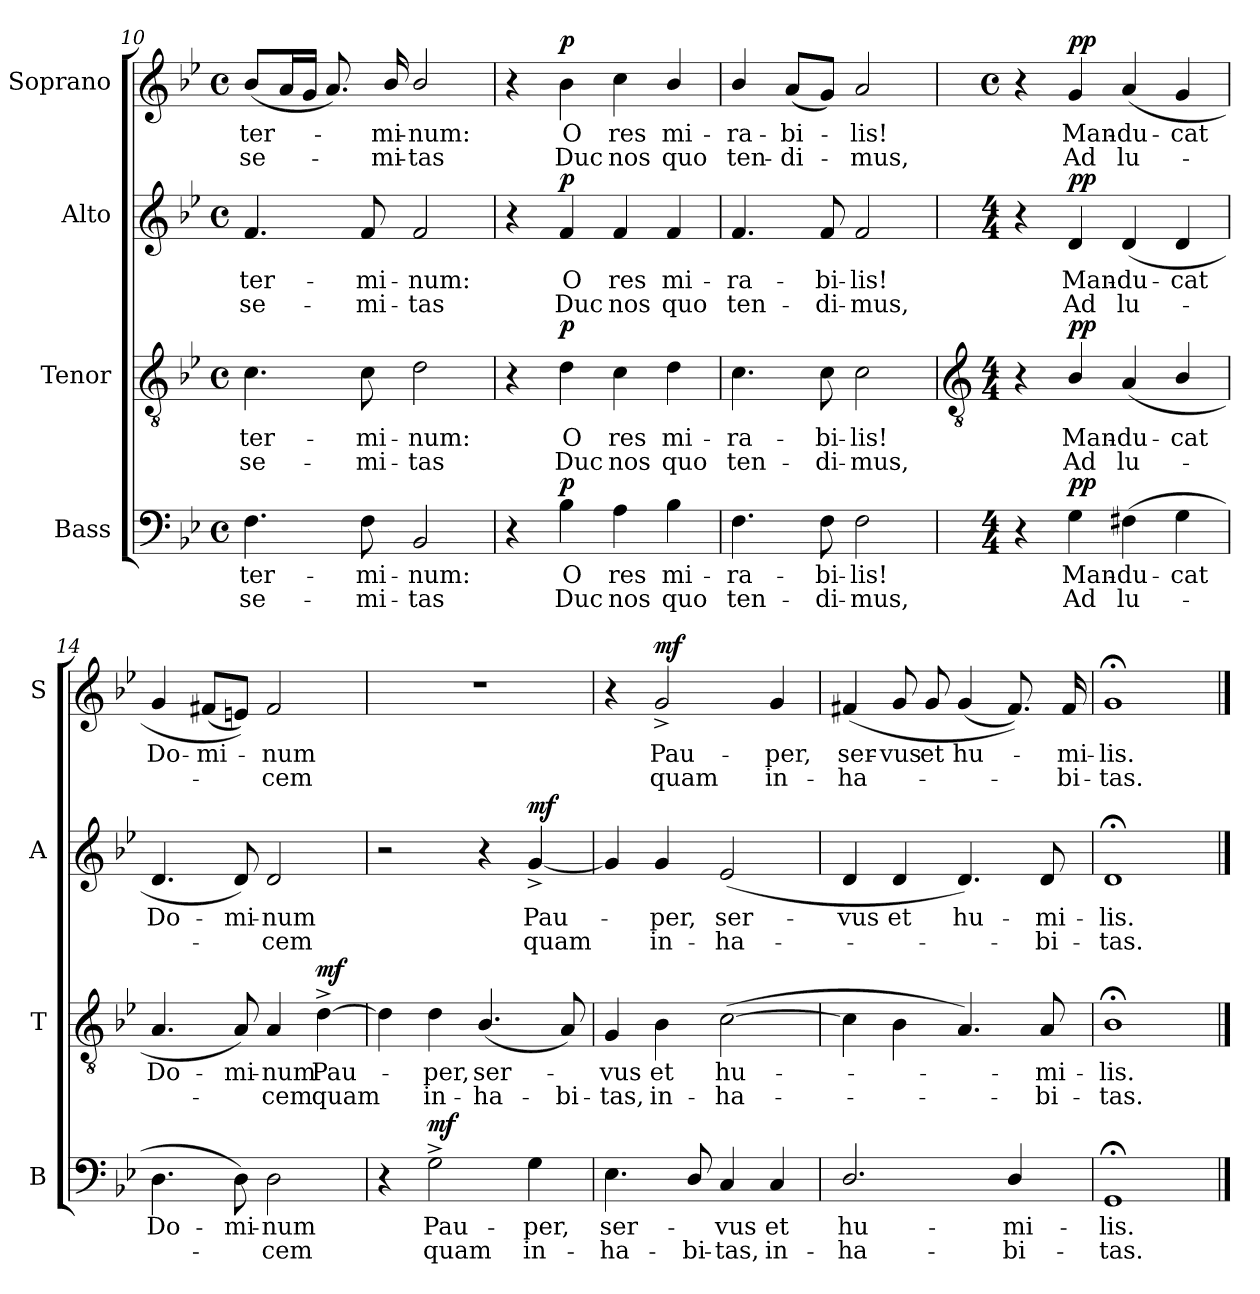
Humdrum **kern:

**kern	**text	**text	**dynam	**kern	**text	**text	**dynam	**kern	**text	**text	**dynam	**kern	**text	**text	**dynam
*part4	*part4	*part4	*part4	*part3	*part3	*part3	*part3	*part2	*part2	*part2	*part2	*part1	*part1	*part1	*part1
*staff4	*staff4	*staff4	*staff4	*staff3	*staff3	*staff3	*staff3	*staff2	*staff2	*staff2	*staff2	*staff1	*staff1	*staff1	*staff1
*I"Bass	*	*	*	*I"Tenor	*	*	*	*I"Alto	*	*	*	*I"Soprano	*	*	*
*I'B	*	*	*	*I'T	*	*	*	*I'A	*	*	*	*I'S	*	*	*
*clefF4	*	*	*	*clefGv2	*	*	*	*clefG2	*	*	*	*clefG2	*	*	*
*k[b-e-]	*	*	*	*k[b-e-]	*	*	*	*k[b-e-]	*	*	*	*k[b-e-]	*	*	*
*B-:	*	*	*	*B-:	*	*	*	*B-:	*	*	*	*B-:	*	*	*
*M4/4	*	*	*	*M4/4	*	*	*	*M4/4	*	*	*	*M4/4	*	*	*
*met(c)	*	*	*	*met(c)	*	*	*	*met(c)	*	*	*	*met(c)	*	*	*
=10	=10	=10	=10	=10	=10	=10	=10	=10	=10	=10	=10	=10	=10	=10	=10
!	!LO:LY:b	!LO:LY:b	!	!	!LO:LY:b	!LO:LY:b	!	!	!LO:LY:b	!LO:LY:b	!	!	!LO:LY:b	!LO:LY:b	!
4.F	ter-	-se-	.	4.c	ter-	-se-	.	4.f	ter-	-se-	.	(<8b-L	ter-	se-	.
.	.	.	.	.	.	.	.	.	.	.	.	16aL	.	.	.
.	.	.	.	.	.	.	.	.	.	.	.	16gJJ	.	.	.
.	.	.	.	.	.	.	.	.	.	.	.	8.a)	.	.	.
!	!LO:LY:b	!LO:LY:b	!	!	!LO:LY:b	!LO:LY:b	!	!	!LO:LY:b	!LO:LY:b	!	!	!	!	!
8F	-mi-	-mi-	.	8c	-mi-	-mi-	.	8f	-mi-	-mi-	.	.	.	.	.
!	!	!	!	!	!	!	!	!	!	!	!	!	!LO:LY:b	!LO:LY:b	!
.	.	.	.	.	.	.	.	.	.	.	.	16b-/	mi-	-mi-	.
!	!LO:LY:b	!LO:LY:b	!	!	!LO:LY:b	!LO:LY:b	!	!	!LO:LY:b	!LO:LY:b	!	!	!LO:LY:b	!LO:LY:b	!
2BB-	-num:	tas	.	2d	-num:	tas	.	2f	-num:	tas	.	2b-/	-num:	tas	.
=11	=11	=11	=11	=11	=11	=11	=11	=11	=11	=11	=11	=11	=11	=11	=11
4r	.	.	.	4r	.	.	.	4r	.	.	.	4r	.	.	.
!	!LO:LY:b	!LO:LY:b	!LO:DY:b	!	!LO:LY:b	!LO:LY:b	!LO:DY:b	!	!LO:LY:b	!LO:LY:b	!LO:DY:b	!	!LO:LY:b	!LO:LY:b	!LO:DY:b
4B-	O	Duc	p	4d	O	Duc	p	4f	O	Duc	p	4b-\	O	Duc	p
!	!LO:LY:b	!LO:LY:b	!	!	!LO:LY:b	!LO:LY:b	!	!	!LO:LY:b	!LO:LY:b	!	!	!LO:LY:b	!LO:LY:b	!
4A	res	nos	.	4c	res	nos	.	4f	res	nos	.	4cc	res	nos	.
!	!LO:LY:b	!LO:LY:b	!	!	!LO:LY:b	!LO:LY:b	!	!	!LO:LY:b	!LO:LY:b	!	!	!LO:LY:b	!LO:LY:b	!
4B-	mi-	-quo	.	4d	mi-	-quo	.	4f	mi-	-quo	.	4b-/	mi-	-quo	.
=12	=12	=12	=12	=12	=12	=12	=12	=12	=12	=12	=12	=12	=12	=12	=12
!	!LO:LY:b	!LO:LY:b	!	!	!LO:LY:b	!LO:LY:b	!	!	!LO:LY:b	!LO:LY:b	!	!	!LO:LY:b	!LO:LY:b	!
4.F	ra-	-ten-	.	4.c	ra-	-ten-	.	4.f	ra-	-ten-	.	4b-/	ra-	-ten-	.
!	!	!	!	!	!	!	!	!	!	!	!	!	!LO:LY:b	!LO:LY:b	!
.	.	.	.	.	.	.	.	.	.	.	.	(<8aL	-bi-	di-	.
!	!LO:LY:b	!LO:LY:b	!	!	!LO:LY:b	!LO:LY:b	!	!	!LO:LY:b	!LO:LY:b	!	!	!	!	!
8F	-bi-	-di-	.	8c	-bi-	-di-	.	8f	-bi-	-di-	.	8gJ)	.	.	.
!	!LO:LY:b	!LO:LY:b	!	!	!LO:LY:b	!LO:LY:b	!	!	!LO:LY:b	!LO:LY:b	!	!	!LO:LY:b	!LO:LY:b	!
2F	-lis!	mus,	.	2c	-lis!	mus,	.	2f	-lis!	mus,	.	2a	lis!	mus,	.
!!LO:LB:g=z
=13	=13	=13	=13	=13	=13	=13	=13	=13	=13	=13	=13	=13	=13	=13	=13
*	*	*	*	*clefGv2	*	*	*	*	*	*	*	*	*	*	*
*M4/4	*	*	*	*M4/4	*	*	*	*M4/4	*	*	*	*M4/4	*	*	*
*	*	*	*	*	*	*	*	*	*	*	*	*met(c)	*	*	*
4r	.	.	.	4r	.	.	.	4r	.	.	.	4r	.	.	.
!	!LO:LY:b	!LO:LY:b	!LO:DY:b	!	!LO:LY:b	!LO:LY:b	!LO:DY:b	!	!LO:LY:b	!LO:LY:b	!LO:DY:b	!	!LO:LY:b	!LO:LY:b	!LO:DY:b
4G	Man-	-Ad	pp	4B-/	Man-	-Ad	pp	4d	Man-	-Ad	pp	4g	Man-	-Ad	pp
!	!LO:LY:b	!LO:LY:b	!	!	!LO:LY:b	!LO:LY:b	!	!	!LO:LY:b	!LO:LY:b	!	!	!LO:LY:b	!LO:LY:b	!
(>4F#X	du-	-lu-	.	(<4A	du-	-lu-	.	(<4d	du-	-lu-	.	(<4a	du-	-lu-	.
!	!LO:LY:b	!	!	!	!LO:LY:b	!	!	!	!LO:LY:b	!	!	!	!LO:LY:b	!	!
4G	cat	.	.	4B-/	cat	.	.	4d	cat	.	.	4g	cat	.	.
=14	=14	=14	=14	=14	=14	=14	=14	=14	=14	=14	=14	=14	=14	=14	=14
!	!LO:LY:b	!	!	!	!LO:LY:b	!	!	!	!LO:LY:b	!	!	!	!LO:LY:b	!	!
4.D	Do-	.	.	4.A	Do-	.	.	4.d	Do-	.	.	4g	Do-	.	.
!	!	!	!	!	!	!	!	!	!	!	!	!	!LO:LY:b	!	!
.	.	.	.	.	.	.	.	.	.	.	.	(<8f#XL	-mi-	.	.
!	!LO:LY:b	!	!	!	!LO:LY:b	!	!	!	!LO:LY:b	!	!	!	!	!	!
8D)	-mi-	.	.	8A)	-mi-	.	.	8d)	-mi-	.	.	8enJ))	.	.	.
!	!LO:LY:b	!LO:LY:b	!	!	!LO:LY:b	!LO:LY:b	!	!	!LO:LY:b	!LO:LY:b	!	!	!LO:LY:b	!LO:LY:b	!
2D	-num	cem	.	4A	-num	cem	.	2d	-num	cem	.	2f#	num	cem	.
!	!	!	!	!	!LO:LY:b	!LO:LY:b	!LO:DY:b	!	!	!	!	!	!	!	!
.	.	.	.	[4d^	Pau-	quam	mf	.	.	.	.	.	.	.	.
=15	=15	=15	=15	=15	=15	=15	=15	=15	=15	=15	=15	=15	=15	=15	=15
4r	.	.	.	4d]	.	.	.	2r	.	.	.	1r	.	.	.
!	!LO:LY:b	!LO:LY:b	!LO:DY:b	!	!LO:LY:b	!LO:LY:b	!	!	!	!	!	!	!	!	!
2G^	Pau-	-quam	mf	4d	per,	in-	.	.	.	.	.	.	.	.	.
!	!	!	!	!	!LO:LY:b	!LO:LY:b	!	!	!	!	!	!	!	!	!
.	.	.	.	(<4.B-/	-ser-	ha-	.	4r	.	.	.	.	.	.	.
!	!LO:LY:b	!LO:LY:b	!	!	!	!	!	!	!LO:LY:b	!LO:LY:b	!LO:DY:b	!	!	!	!
4G	per,	in-	.	.	.	.	.	[4g^	Pau-	quam	mf	.	.	.	.
!	!	!	!	!	!	!LO:LY:b	!	!	!	!	!	!	!	!	!
.	.	.	.	8A)	.	-bi-	.	.	.	.	.	.	.	.	.
=16	=16	=16	=16	=16	=16	=16	=16	=16	=16	=16	=16	=16	=16	=16	=16
!	!LO:LY:b	!LO:LY:b	!	!	!LO:LY:b	!LO:LY:b	!	!	!	!	!	!	!	!	!
4.E-	-ser-	-ha-	.	4G	-vus	tas,	.	4g]	.	.	.	4r	.	.	.
!	!	!	!	!	!LO:LY:b	!LO:LY:b	!	!	!LO:LY:b	!LO:LY:b	!	!	!LO:LY:b	!LO:LY:b	!LO:DY:b
.	.	.	.	4B-	et	in-	.	4g	per,	in-	.	2g^	Pau-	-quam	mf
!	!	!LO:LY:b	!	!	!	!	!	!	!	!	!	!	!	!	!
8D/	.	-bi-	.	.	.	.	.	.	.	.	.	.	.	.	.
!	!LO:LY:b	!LO:LY:b	!	!	!LO:LY:b	!LO:LY:b	!	!	!LO:LY:b	!LO:LY:b	!	!	!	!	!
4C	-vus	tas,	.	(>[2c	-hu-	ha-	.	(<2e-	-ser-	-ha-	.	.	.	.	.
!	!LO:LY:b	!LO:LY:b	!	!	!	!	!	!	!	!	!	!	!LO:LY:b	!LO:LY:b	!
4C	et	in-	.	.	.	.	.	.	.	.	.	4g	per,	in-	.
=17	=17	=17	=17	=17	=17	=17	=17	=17	=17	=17	=17	=17	=17	=17	=17
!	!LO:LY:b	!LO:LY:b	!	!	!	!	!	!	!LO:LY:b	!	!	!	!LO:LY:b	!LO:LY:b	!
2.D/	-hu-	-ha-	.	4c]	.	.	.	4d	vus	.	.	(<4f#X	-ser-	-ha-	.
!	!	!	!	!	!	!	!	!	!LO:LY:b	!	!	!	!LO:LY:b	!	!
.	.	.	.	4B-	.	.	.	4d	et	.	.	8g	vus	.	.
!	!	!	!	!	!	!	!	!	!	!	!	!	!LO:LY:b	!	!
.	.	.	.	.	.	.	.	.	.	.	.	8g	et	.	.
!	!	!	!	!	!	!	!	!	!LO:LY:b	!	!	!	!LO:LY:b	!	!
.	.	.	.	4.A)	.	.	.	4.d)	hu-	.	.	(<4g	hu-	.	.
!	!LO:LY:b	!LO:LY:b	!	!	!	!	!	!	!	!	!	!	!	!	!
4D/	-mi-	-bi-	.	.	.	.	.	.	.	.	.	8.f#))	.	.	.
!	!	!	!	!	!LO:LY:b	!LO:LY:b	!	!	!LO:LY:b	!LO:LY:b	!	!	!	!	!
.	.	.	.	8A	mi-	-bi-	.	8d	-mi-	-bi-	.	.	.	.	.
!	!	!	!	!	!	!	!	!	!	!	!	!	!LO:LY:b	!LO:LY:b	!
.	.	.	.	.	.	.	.	.	.	.	.	16f#	mi-	-bi-	.
=18	=18	=18	=18	=18	=18	=18	=18	=18	=18	=18	=18	=18	=18	=18	=18
!	!LO:LY:b	!LO:LY:b	!	!	!LO:LY:b	!LO:LY:b	!	!	!LO:LY:b	!LO:LY:b	!	!	!LO:LY:b	!LO:LY:b	!
1GG;<	-lis.	tas.	.	1B-;<	-lis.	tas.	.	1d;<	-lis.	tas.	.	1g;<	-lis.	tas.	.
==	==	==	==	==	==	==	==	==	==	==	==	==	==	==	==
*-	*-	*-	*-	*-	*-	*-	*-	*-	*-	*-	*-	*-	*-	*-	*-
